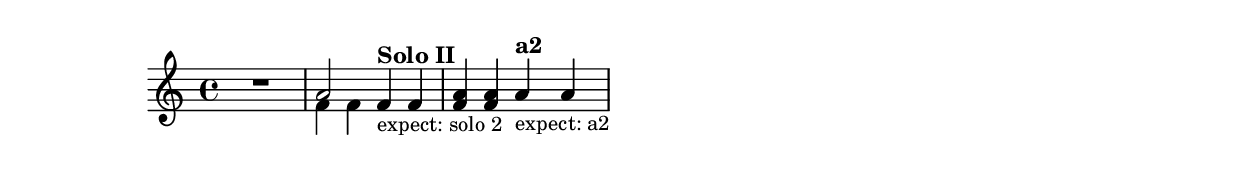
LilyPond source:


\header {
    texidoc ="The part combiner detects a2, solo1 and solo2, and prints
texts accordingly.

"

    
    }


\version "2.16.0"

\layout { ragged-right= ##t }

vone =  \relative a' { R1 a2    r4 r a a a a }
vtwo =  \relative a' { R1 f4 f4 f4 f f f a a  }
comm = { s1 s2 s4_\markup { \small "expect: solo 2" }
	 s4 s2 s4_\markup { \small "expect: a2"  } s4 } 
\new Staff <<
    \partcombine \vone \vtwo
    \comm
>>
 
